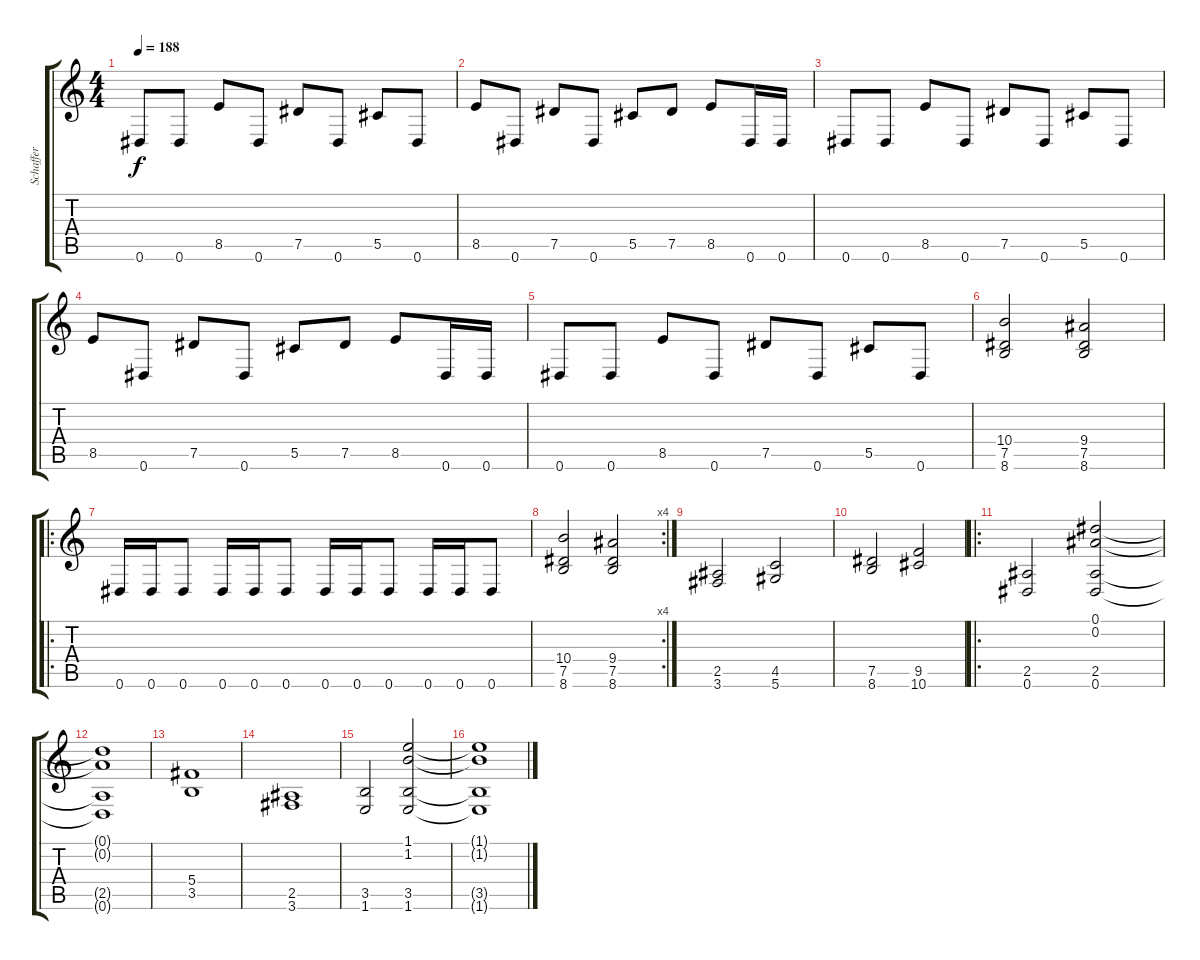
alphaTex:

\track ("Schaffer" "Schaffer") {instrument distortionguitar}
\staff {score tabs}
\tuning (Eb4 Bb3 Gb3 Db3 Ab2 Eb2) {hide}
\ts (4 4)
\tempo 188
\clef g2
\ks c
0.6.8{dy f} 0.6.8 8.5.8 0.6.8 7.5.8 0.6.8 5.5.8 0.6.8 |
8.5.8 0.6.8 7.5.8 0.6.8 5.5.8 7.5.8 8.5.8 0.6.16 0.6.16 |
0.6.8 0.6.8 8.5.8 0.6.8 7.5.8 0.6.8 5.5.8 0.6.8 |
8.5.8 0.6.8 7.5.8 0.6.8 5.5.8 7.5.8 8.5.8 0.6.16 0.6.16 |
0.6.8 0.6.8 8.5.8 0.6.8 7.5.8 0.6.8 5.5.8 0.6.8 |
(10.4 7.5 8.6).2 (9.4 7.5 8.6).2 |
\ro
0.6.16 0.6.16 0.6.8 0.6.16 0.6.16 0.6.8 0.6.16 0.6.16 0.6.8 0.6.16 0.6.16 0.6.8 |
\rc 4
(10.4 7.5 8.6).2 (9.4 7.5 8.6).2 |
(2.5 3.6).2 (4.5 5.6).2 |
(7.5 8.6).2 (9.5 10.6).2 |
\ro
(2.5 0.6).2 (0.1 0.2 2.5 0.6).2 |
(0.1{t} 0.2{t} 2.5{t} 0.6{t}).1 |
(5.4 3.5).1 |
(2.5 3.6).1 |
(3.5 1.6).2 (1.1 1.2 3.5 1.6).2 |
(1.1{t} 1.2{t} 3.5{t} 1.6{t}).1
